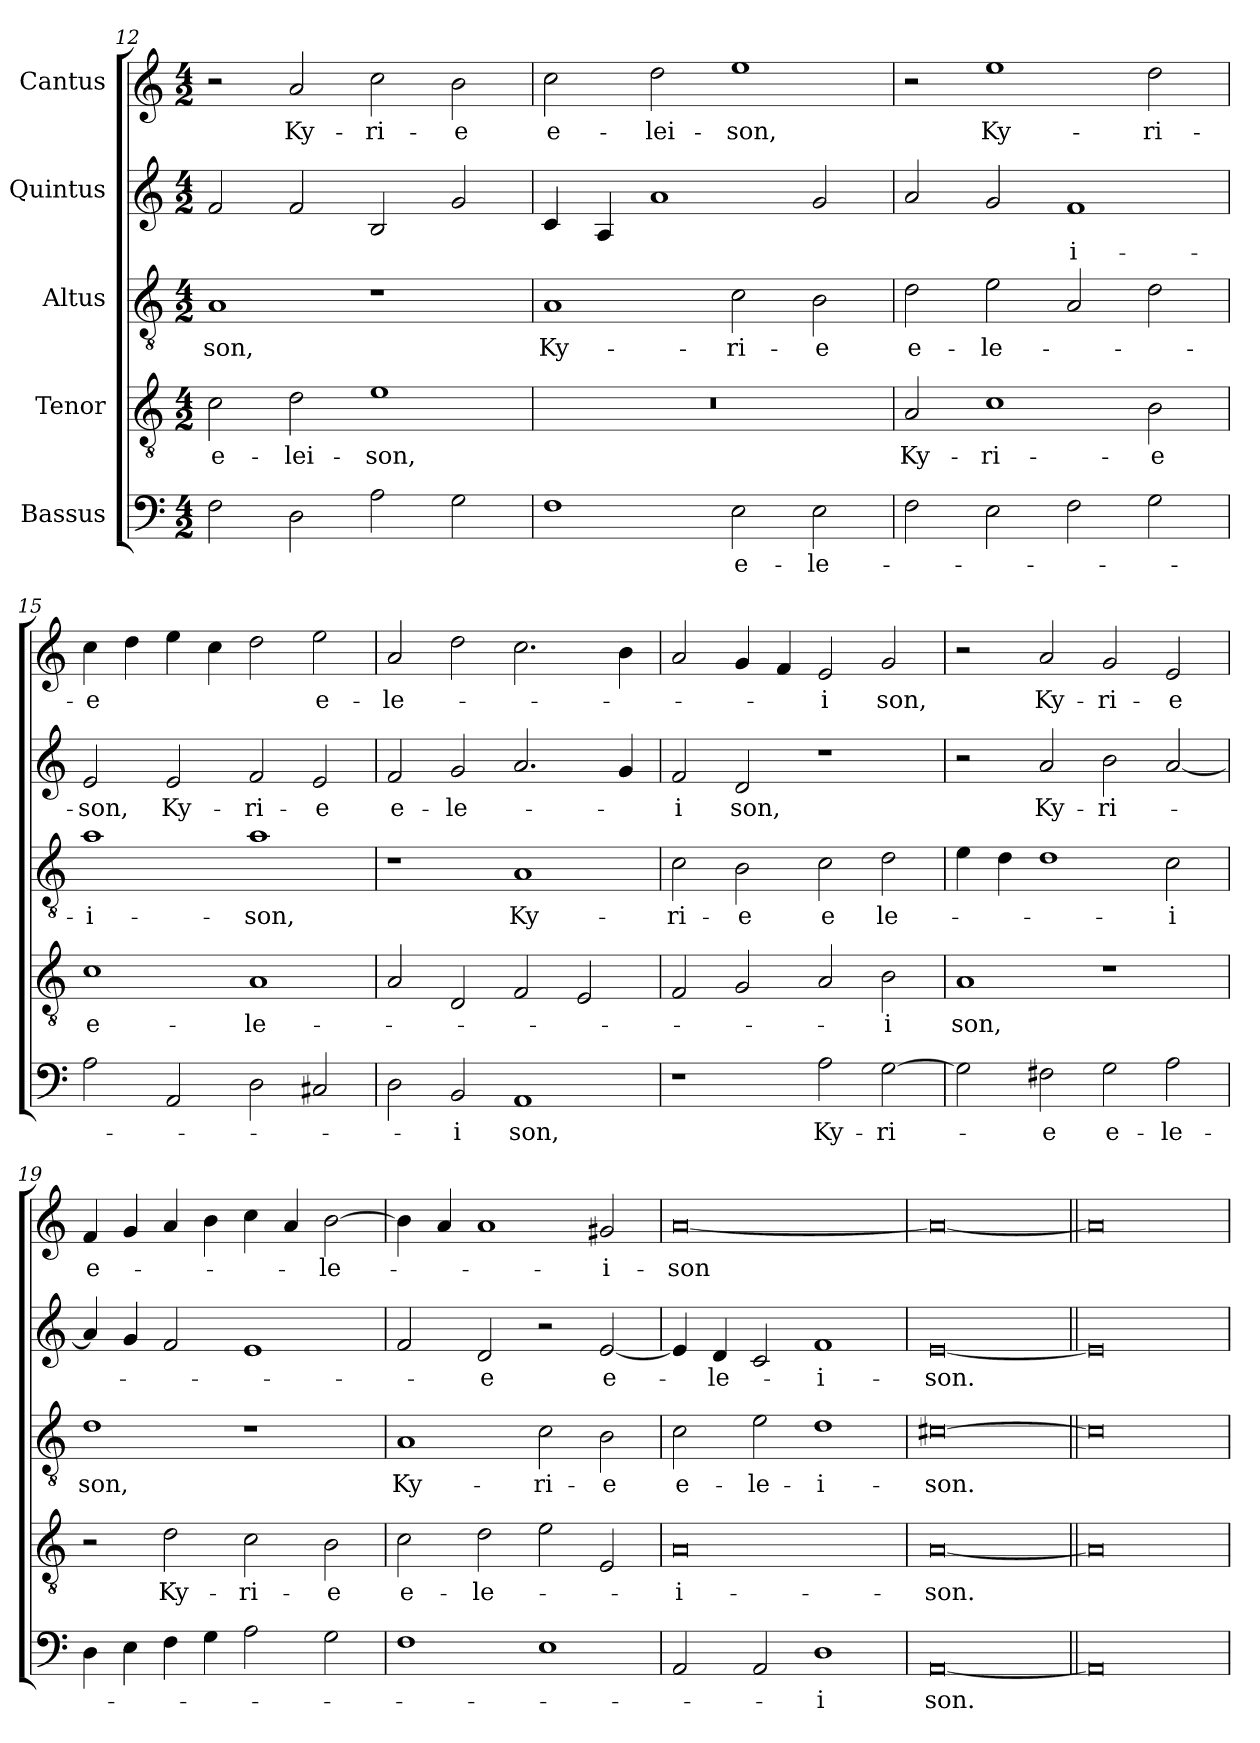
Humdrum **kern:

**kern	**text	**kern	**text	**kern	**text	**kern	**text	**kern	**text
*part5	*part5	*part4	*part4	*part3	*part3	*part2	*part2	*part1	*part1
*staff5	*staff5	*staff4	*staff4	*staff3	*staff3	*staff2	*staff2	*staff1	*staff1
*I"Bassus	*	*I"Tenor	*	*I"Altus	*	*I"Quintus	*	*I"Cantus	*
*clefF4	*	*clefGv2	*	*clefGv2	*	*clefG2	*	*clefG2	*
*k[]	*	*k[]	*	*k[]	*	*k[]	*	*k[]	*
*M4/2	*	*M4/2	*	*M4/2	*	*M4/2	*	*M4/2	*
=12	=12	=12	=12	=12	=12	=12	=12	=12	=12
2F\	.	2c\	e-	1A/	son,	2f/	.	2r	.
2D\	.	2d\	-lei-	.	.	2f/	.	2a/	Ky-
2A\	.	1e\	-son,	1r	.	2B/	.	2cc\	-ri-
2G\	.	.	.	.	.	2g/	.	2b\	-e
=13	=13	=13	=13	=13	=13	=13	=13	=13	=13
1F\	.	0r	.	1A/	Ky-	4c/	.	2cc\	e-
.	.	.	.	.	.	4A/	.	.	.
.	.	.	.	.	.	1a/	.	2dd\	-lei-
2E\	e-	.	.	2c\	-ri-	.	.	1ee\	-son,
2E\	-le-	.	.	2B\	-e	2g/	.	.	.
=14	=14	=14	=14	=14	=14	=14	=14	=14	=14
2F\	.	2A/	Ky-	2d\	e-	2a/	.	2r	.
2E\	.	1c\	-ri-	2e\	-le-	2g/	.	1ee\	Ky-
2F\	.	.	.	2A/	.	1f/	-i-	.	.
2G\	.	2B\	-e	2d\	.	.	.	2dd\	-ri-
=15	=15	=15	=15	=15	=15	=15	=15	=15	=15
2A\	.	1c\	e-	1a\	-i-	2e/	-son,	4cc\	-e
.	.	.	.	.	.	.	.	4dd\	.
2AA/	.	.	.	.	.	2e/	Ky-	4ee\	.
.	.	.	.	.	.	.	.	4cc\	.
2D\	.	1A/	-le-	1a\	-son,	2f/	-ri-	2dd\	.
2C#X/	.	.	.	.	.	2e/	-e	2ee\	e-
=16	=16	=16	=16	=16	=16	=16	=16	=16	=16
2D\	.	2A/	.	1r	.	2f/	e-	2a/	-le-
2BB/	-i	2D/	.	.	.	2g/	-le-	2dd\	.
1AA/	son,	2F/	.	1A/	Ky-	2.a/	.	2.cc\	.
.	.	2E/	.	.	.	.	.	.	.
.	.	.	.	.	.	4g/	.	4b\	.
=17	=17	=17	=17	=17	=17	=17	=17	=17	=17
1r	.	2F/	.	2c\	-ri-	2f/	-i	2a/	.
.	.	2G/	.	2B\	-e	2d/	son,	4g/	.
.	.	.	.	.	.	.	.	4f/	.
2A\	Ky-	2A/	.	2c\	e	1r	.	2e/	-i
[2G\	-ri-	2B\	-i	2d\	le-	.	.	2g/	son,
=18	=18	=18	=18	=18	=18	=18	=18	=18	=18
2G\]	.	1A/	son,	4e\	.	2r	.	2r	.
.	.	.	.	4d\	.	.	.	.	.
2F#X\	-e	.	.	1d\	.	2a/	Ky-	2a/	Ky-
2G\	e-	1r	.	.	.	2b\	-ri-	2g/	-ri-
2A\	-le-	.	.	2c\	-i	[2a/	.	2e/	-e
=19	=19	=19	=19	=19	=19	=19	=19	=19	=19
4D\	.	2r	.	1d\	son,	4a/]	.	4f/	e-
4E\	.	.	.	.	.	4g/	.	4g/	.
4F\	.	2d\	Ky-	.	.	2f/	.	4a/	.
4G\	.	.	.	.	.	.	.	4b\	.
2A\	.	2c\	-ri-	1r	.	1e/	.	4cc\	.
.	.	.	.	.	.	.	.	4a/	.
2G\	.	2B\	-e	.	.	.	.	[2b\	-le-
=20	=20	=20	=20	=20	=20	=20	=20	=20	=20
1F\	.	2c\	e-	1A/	Ky-	2f/	.	4b\]	.
.	.	.	.	.	.	.	.	4a/	.
.	.	2d\	-le-	.	.	2d/	-e	1a/	.
1E\	.	2e\	.	2c\	-ri-	2r	.	.	.
.	.	2E/	.	2B\	-e	[2e/	e-	2g#X/	-i-
=21	=21	=21	=21	=21	=21	=21	=21	=21	=21
2AA/	.	0A/	-i-	2c\	e-	4e/]	.	[0a/	-son
.	.	.	.	.	.	4d/	-le-	.	.
2AA/	.	.	.	2e\	-le-	2c/	.	.	.
1D\	-i	.	.	1d\	-i-	1f/	-i-	.	.
=22	=22	=22	=22	=22	=22	=22	=22	=22	=22
[0AA/	son.	[0A/	-son.	[0c#X\	-son.	[0e/	-son.	0a/_	.
=23||	=23||	=23||	=23||	=23||	=23||	=23||	=23||	=23||	=23||
0AA/]	.	0A/]	.	0c#\]	.	0e/]	.	0a/]	.
=	=	=	=	=	=	=	=	=	=
*-	*-	*-	*-	*-	*-	*-	*-	*-	*-
